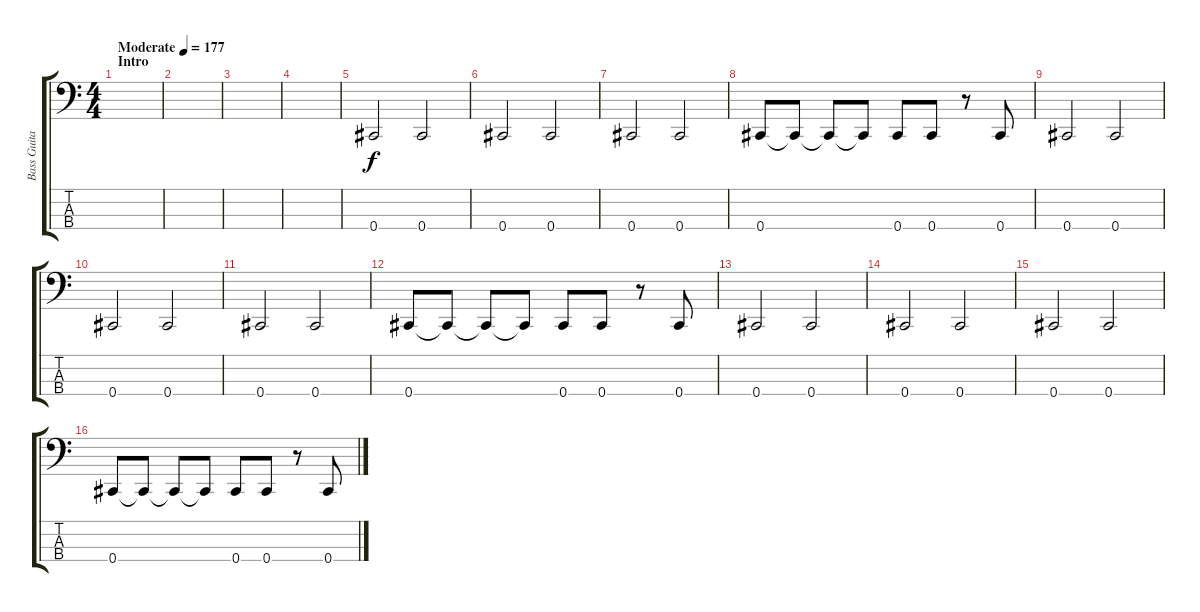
\track ("Bass Guitar" "Bass Guita") {instrument electricbassfinger}
\staff {score tabs}
\tuning (Gb2 Db2 Ab1 Db1) {hide}
\ts (4 4)
\section ("" "Intro")
\tempo (177 "Moderate")
\clef f4
\ks c
|
|
|
|
0.4.2 0.4.2 |
0.4.2 0.4.2 |
0.4.2 0.4.2 |
0.4.8 0.4{t}.8 0.4{t}.8 0.4{t}.8 0.4.8 0.4.8 r.8 0.4.8 |
0.4.2 0.4.2 |
0.4.2 0.4.2 |
0.4.2 0.4.2 |
0.4.8 0.4{t}.8 0.4{t}.8 0.4{t}.8 0.4.8 0.4.8 r.8 0.4.8 |
0.4.2 0.4.2 |
0.4.2 0.4.2 |
0.4.2 0.4.2 |
0.4.8 0.4{t}.8 0.4{t}.8 0.4{t}.8 0.4.8 0.4.8 r.8 0.4.8
